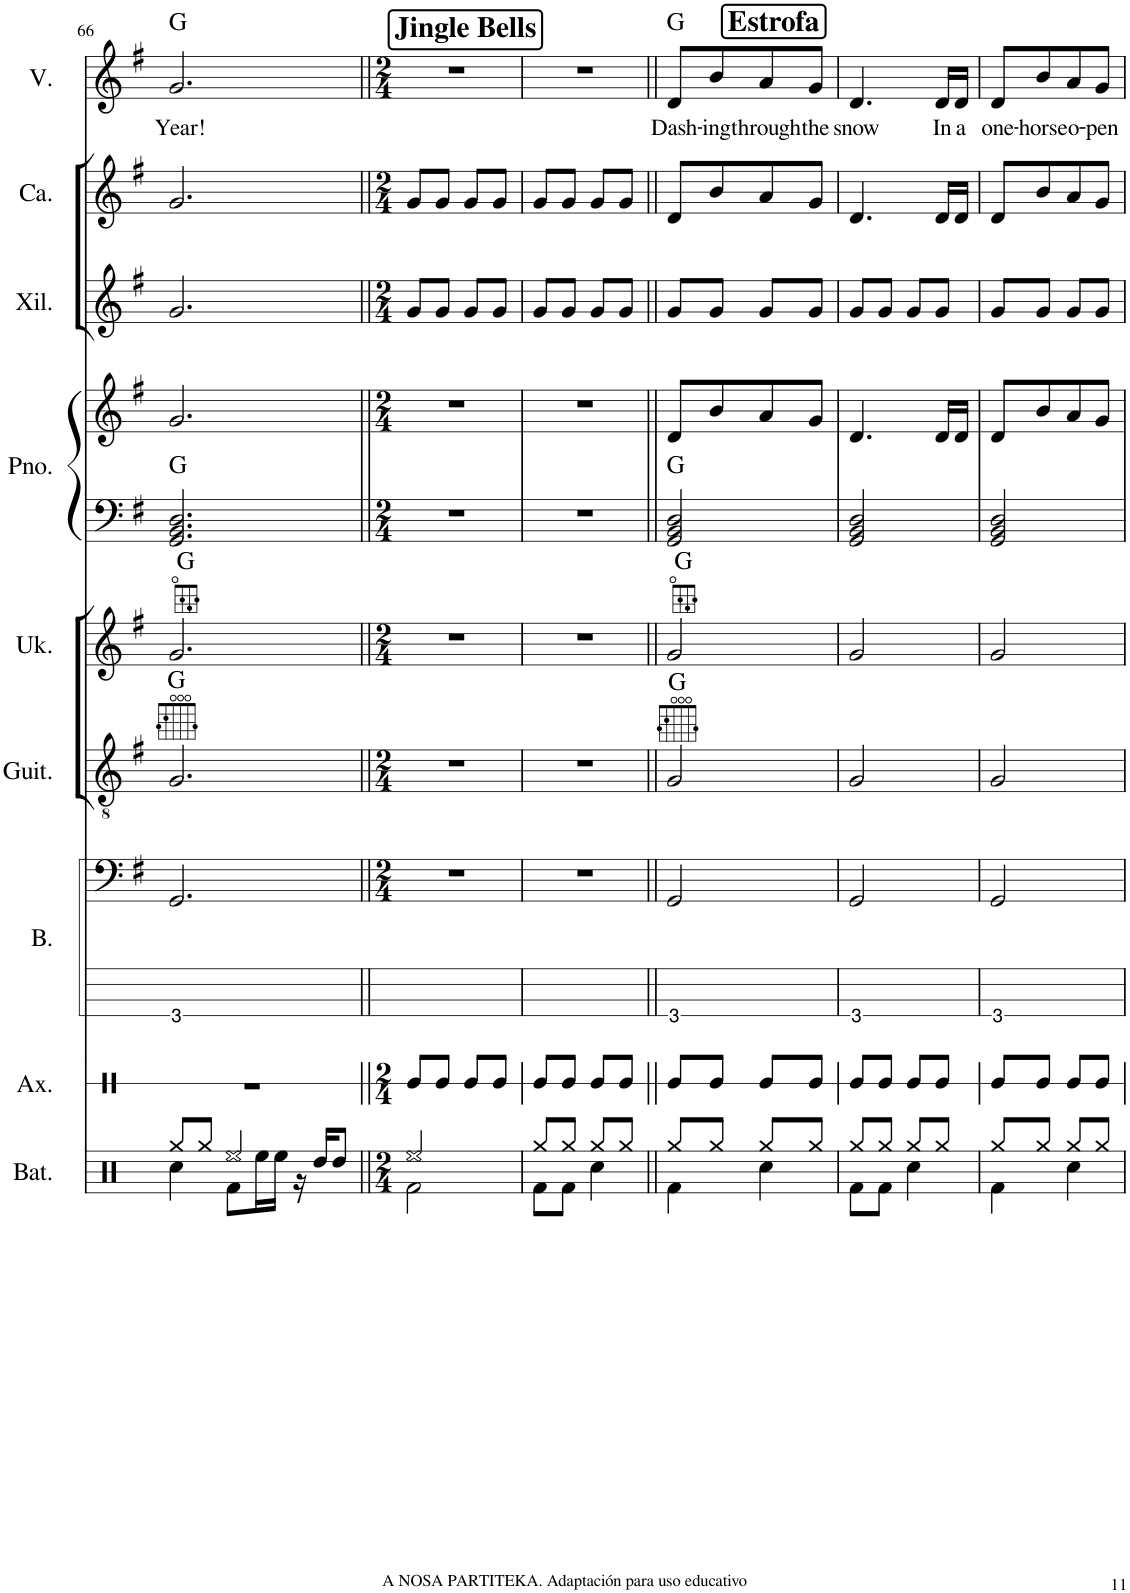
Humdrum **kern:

**kern	**kern	**kern	**kern	**kern	**harte	**kern	**harte	**kern	**kern	**harte	**kern	**kern	**kern	**text	**harte
*part9	*part8	*part7	*part7	*part6	*part6	*part5	*part5	*part4	*part4	*part4	*part3	*part2	*part1	*part1	*part1
*staff11	*staff10	*staff9	*staff8	*staff7	*	*staff6	*	*staff5	*staff4	*	*staff3	*staff2	*staff1	*staff1	*
*I"Batería	*I"Axóuxeres	*I"Baixo	*	*I"Guitarra	*	*I"Ukelele	*	*I"Piano	*	*	*I"Xilófono	*I"Carillón	*I"Voz	*	*
*I'Bat.	*I'Ax.	*I'B.	*	*I'Guit.	*	*I'Uk.	*	*I'Pno.	*	*	*I'Xil.	*I'Ca.	*I'V.	*	*
!!LO:PB:g=z
*clefX	*clefX	*	*clefF4	*clefGv2	*	*clefG2	*	*clefF4	*clefG2	*	*clefG2	*clefG2	*clefG2	*	*
*	*	*Trd7c12	*Trd7c12	*	*	*	*	*	*	*	*Trd-7c-12	*Trd-14c-24	*	*	*
*k[b-e-]	*k[]	*k[f#]	*k[f#]	*k[f#]	*	*k[f#]	*	*k[f#]	*k[f#]	*	*k[f#]	*k[f#]	*k[f#]	*	*
*M3/4	*M3/4	*M3/4	*M3/4	*M3/4	*	*M3/4	*	*M3/4	*M3/4	*	*M3/4	*M3/4	*M3/4	*	*
=66	=66	=66	=66	=66	=66	=66	=66	=66	=66	=66	=66	=66	=66	=66	=66
*^	*	*	*	*	*	*	*	*	*	*	*	*	*	*	*
!	!	!	!	!	!	!	!	!	!	!	!	!	!	!	!LO:LY:b	!
8Rgg/L	4Rcc\	2.r	2.GG	2.GG/	2.G/	G:maj	2.g/	G:maj	2.GG/ 2.BB/ 2.D/	2.g/	G:maj	2.g/	2.g/	2.g/	Year!	G:maj
8Rgg/J	.	.	.	.	.	.	.	.	.	.	.	.	.	.	.	.
2Ree/	8Rf\L	.	.	.	.	.	.	.	.	.	.	.	.	.	.	.
.	16Ree\L	.	.	.	.	.	.	.	.	.	.	.	.	.	.	.
.	16Ree\JJ	.	.	.	.	.	.	.	.	.	.	.	.	.	.	.
.	16r	.	.	.	.	.	.	.	.	.	.	.	.	.	.	.
.	16Rdd/KL	.	.	.	.	.	.	.	.	.	.	.	.	.	.	.
.	8Rdd/J	.	.	.	.	.	.	.	.	.	.	.	.	.	.	.
!!LO:REH:place=s1:a:B:cj:fs=14:t=Jingle Bells
=67||	=67||	=67||	=67||	=67||	=67||	=67||	=67||	=67||	=67||	=67||	=67||	=67||	=67||	=67||	=67||	=67||
*M2/4	*	*M2/4	*M2/4	*M2/4	*M2/4	*	*M2/4	*	*M2/4	*M2/4	*	*M2/4	*M2/4	*M2/4	*	*
2Ree/	2Rf\	8Re/L	2r	2r	2r	.	2r	.	2r	2r	.	8g/L	8g/L	2r	.	.
.	.	8Re/J	.	.	.	.	.	.	.	.	.	8g/J	8g/J	.	.	.
.	.	8Re/L	.	.	.	.	.	.	.	.	.	8g/L	8g/L	.	.	.
.	.	8Re/J	.	.	.	.	.	.	.	.	.	8g/J	8g/J	.	.	.
=68	=68	=68	=68	=68	=68	=68	=68	=68	=68	=68	=68	=68	=68	=68	=68	=68
8Rgg/L	8Rf\L	8Re/L	2r	2r	2r	.	2r	.	2r	2r	.	8g/L	8g/L	2r	.	.
8Rgg/J	8Rf\J	8Re/J	.	.	.	.	.	.	.	.	.	8g/J	8g/J	.	.	.
8Rgg/L	4Rcc\	8Re/L	.	.	.	.	.	.	.	.	.	8g/L	8g/L	.	.	.
8Rgg/J	.	8Re/J	.	.	.	.	.	.	.	.	.	8g/J	8g/J	.	.	.
!!LO:REH:place=s1:a:B:cj:fs=14:t=Estrofa
=69||	=69||	=69||	=69||	=69||	=69||	=69||	=69||	=69||	=69||	=69||	=69||	=69||	=69||	=69||	=69||	=69||
!	!	!	!	!	!	!	!	!	!	!	!	!	!	!	!LO:LY:b	!
8Rgg/L	4Rf\	8Re/L	2GG	2GG/	2G/	G:maj	2g/	G:maj	2GG/ 2BB/ 2D/	8d/L	G:maj	8g/L	8d/L	8d/L	Dash-	G:maj
!	!	!	!	!	!	!	!	!	!	!	!	!	!	!	!LO:LY:b	!
8Rgg/J	.	8Re/J	.	.	.	.	.	.	.	8b/	.	8g/J	8b/	8b/	-ing	.
!	!	!	!	!	!	!	!	!	!	!	!	!	!	!	!LO:LY:b	!
8Rgg/L	4Rcc\	8Re/L	.	.	.	.	.	.	.	8a/	.	8g/L	8a/	8a/	through	.
!	!	!	!	!	!	!	!	!	!	!	!	!	!	!	!LO:LY:b	!
8Rgg/J	.	8Re/J	.	.	.	.	.	.	.	8g/J	.	8g/J	8g/J	8g/J	the	.
=70	=70	=70	=70	=70	=70	=70	=70	=70	=70	=70	=70	=70	=70	=70	=70	=70
!	!	!	!	!	!	!	!	!	!	!	!	!	!	!	!LO:LY:b	!
8Rgg/L	8Rf\L	8Re/L	2GG	2GG/	2G/	.	2g/	.	2GG/ 2BB/ 2D/	4.d/	.	8g/L	4.d/	4.d/	snow	.
8Rgg/J	8Rf\J	8Re/J	.	.	.	.	.	.	.	.	.	8g/J	.	.	.	.
8Rgg/L	4Rcc\	8Re/L	.	.	.	.	.	.	.	.	.	8g/L	.	.	.	.
!	!	!	!	!	!	!	!	!	!	!	!	!	!	!	!LO:LY:b	!
8Rgg/J	.	8Re/J	.	.	.	.	.	.	.	16d/LL	.	8g/J	16d/LL	16d/LL	In	.
!	!	!	!	!	!	!	!	!	!	!	!	!	!	!	!LO:LY:b	!
.	.	.	.	.	.	.	.	.	.	16d/JJ	.	.	16d/JJ	16d/JJ	a	.
=71	=71	=71	=71	=71	=71	=71	=71	=71	=71	=71	=71	=71	=71	=71	=71	=71
!	!	!	!	!	!	!	!	!	!	!	!	!	!	!	!LO:LY:b	!
8Rgg/L	4Rf\	8Re/L	2GG	2GG/	2G/	.	2g/	.	2GG/ 2BB/ 2D/	8d/L	.	8g/L	8d/L	8d/L	one-	.
!	!	!	!	!	!	!	!	!	!	!	!	!	!	!	!LO:LY:b	!
8Rgg/J	.	8Re/J	.	.	.	.	.	.	.	8b/	.	8g/J	8b/	8b/	-horse	.
!	!	!	!	!	!	!	!	!	!	!	!	!	!	!	!LO:LY:b	!
8Rgg/L	4Rcc\	8Re/L	.	.	.	.	.	.	.	8a/	.	8g/L	8a/	8a/	o-	.
!	!	!	!	!	!	!	!	!	!	!	!	!	!	!	!LO:LY:b	!
8Rgg/J	.	8Re/J	.	.	.	.	.	.	.	8g/J	.	8g/J	8g/J	8g/J	-pen	.
*v	*v	*	*	*	*	*	*	*	*	*	*	*	*	*	*	*
=	=	=	=	=	=	=	=	=	=	=	=	=	=	=	=
*-	*-	*-	*-	*-	*-	*-	*-	*-	*-	*-	*-	*-	*-	*-	*-
